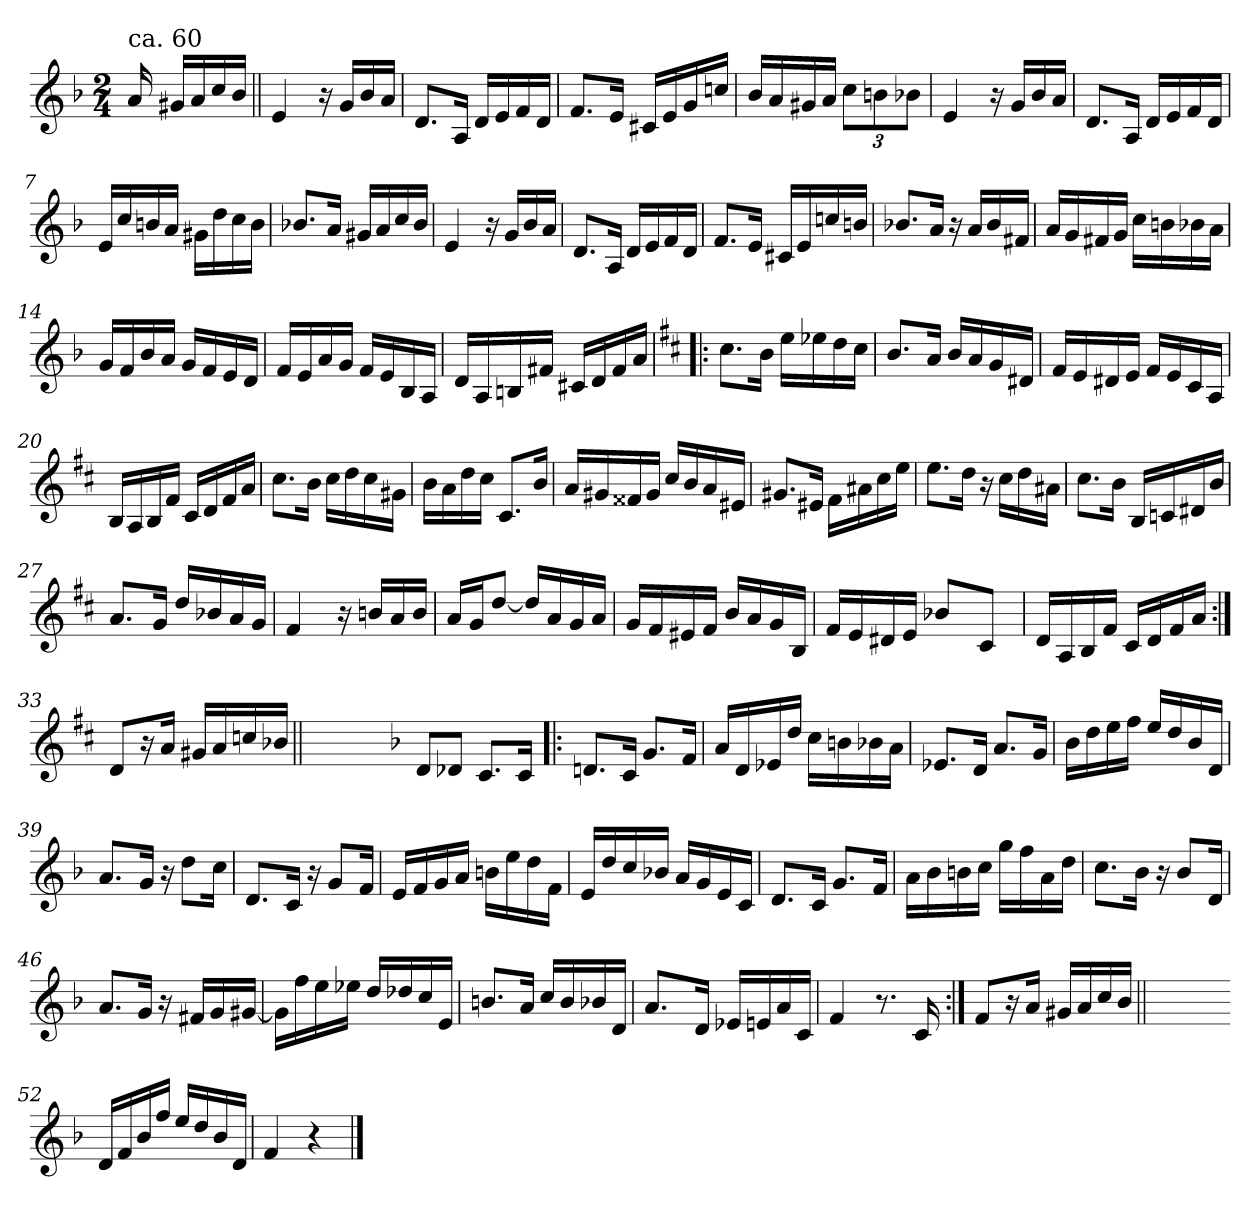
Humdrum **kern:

**kern
*part1
*staff1
*clefG2
*k[b-]
*F:
*M2/4
=
!LO:TX:a:t=ca. 60
16a/
16g#X/LL
16a/
16cc/
16b-/JJ
=1||
4e/
16r
16g/LL
16b-/
16a/JJ
=2
8.d/L
16A/Jk
16d/LL
16e/
16f/
16d/JJ
=3
8.f/L
16e/Jk
16c#X/LL
16e/
16g/
16ccn/JJ
!!LO:LB:g=z
=4
16b-/LL
16a/
16g#X/
16a/JJ
12cc\L
12bn\
12b-X\J
=5
4e/
16r
16g/LL
16b-/
16a/JJ
=6
8.d/L
16A/Jk
16d/LL
16e/
16f/
16d/JJ
=7
16e/LL
16cc/
16bn/
16a/JJ
16g#X\LL
16dd\
16cc\
16b\JJ
!!LO:LB:g=z
=8
8.b-X/L
16a/Jk
16g#X/LL
16a/
16cc/
16b-/JJ
=9
4e/
16r
16g/LL
16b-/
16a/JJ
=10
8.d/L
16A/Jk
16d/LL
16e/
16f/
16d/JJ
=11
8.f/L
16e/Jk
16c#X/LL
16e/
16ccn/
16bn/JJ
!!LO:LB:g=z
=12
8.b-X/L
16a/Jk
16r
16a/LL
16b-/
16f#X/JJ
=13
16a/LL
16g/
16f#X/
16g/JJ
16cc\LL
16bn\
16b-X\
16a\JJ
=14
16g/LL
16f/
16b-/
16a/JJ
16g/LL
16f/
16e/
16d/JJ
=15
16f/LL
16e/
16a/
16g/JJ
16f/LL
16e/
16B-/
16A/JJ
!!LO:LB:g=z
=16
16d/LL
16A/
16Bn/
16f#X/JJ
16c#X/LL
16d/
16f#/
16a/JJ
=17!|:
*k[f#c#]
*D:
8.cc#\L
16b\Jk
16ee\LL
16ee-X\
16dd\
16cc#\JJ
=18
8.b/L
16a/Jk
16b/LL
16a/
16g/
16d#X/JJ
=19
16f#/LL
16e/
16d#X/
16e/JJ
16f#/LL
16e/
16c#/
16A/JJ
!!LO:LB:g=z
=20
16B/LL
16A/
16B/
16f#/JJ
16c#/LL
16d/
16f#/
16a/JJ
=21
8.cc#\L
16b\Jk
16cc#\LL
16dd\
16cc#\
16g#X\JJ
=22
16b\LL
16a\
16dd\
16cc#\JJ
8.c#/L
16b/Jk
=23
16a/LL
16g#X/
16f##X/
16g#/JJ
16cc#/LL
16b/
16a/
16e#X/JJ
!!LO:LB:g=z
=24
8.g#X/L
16e#X/Jk
16f#\LL
16a#X\
16cc#\
16ee\JJ
=25
8.ee\L
16dd\Jk
16r
16cc#\LL
16dd\
16a#X\JJ
=26
8.cc#\L
16b\Jk
16B/LL
16cn/
16d#X/
16b/JJ
=27
8.a/L
16g/Jk
16dd/LL
16b-X/
16a/
16g/JJ
!!LO:LB:g=z
=28
4f#/
16r
16bn/LL
16a/
16b/JJ
=29
16a/LL
16g/J
[<8dd/J
16dd/LL]
16a/
16g/
16a/JJ
=30
16g/LL
16f#/
16e#X/
16f#/JJ
16b/LL
16a/
16g/
16B/JJ
=31
*^
16f#/LL	4ryy
16e/	.
16d#X/	.
16e/JJ	.
8b-X/L	16ryy
.	16ryy
8c#/J	16ryy
.	16ryy
*v	*v
!!LO:LB:g=z
=32
16d/LL
16A/
16B/
16f#/JJ
16c#/LL
16d/
16f#/
16a/JJ
=33:|!
8d/L
16r
16a/Jk
16g#X/LL
16a/
16ccn/
16b-X/JJ
=33X1||
*stria0
2ryy
!!LO:PB:g=z
=34-
*stria5
*k[b-]
*F:
8d/L
8d-X/J
8.c/L
16c/Jk
=35!|:
8.dn/L
16c/Jk
8.g/L
16f/Jk
=36
16a/LL
16d/
16e-X/
16dd/JJ
16cc\LL
16bn\
16b-X\
16a\JJ
=37
8.e-X/L
16d/Jk
8.a/L
16g/Jk
!!LO:LB:g=z
=38
16b-\LL
16dd\
16ee\
16ff\JJ
16ee/LL
16dd/
16b-/
16d/JJ
=39
8.a/L
16g/Jk
16r
8dd\L
16cc\Jk
=40
8.d/L
16c/Jk
16r
8g/L
16f/Jk
=41
16e/LL
16f/
16g/
16a/JJ
16bn\LL
16ee\
16dd\
16f\JJ
!!LO:LB:g=z
=42
16e/LL
16dd/
16cc/
16b-X/JJ
16a/LL
16g/
16e/
16c/JJ
=43
8.d/L
16c/Jk
8.g/L
16f/Jk
=44
16a\LL
16b-\
16bn\
16cc\JJ
16gg\LL
16ff\
16a\
16dd\JJ
=45
8.cc\L
16b-\Jk
16r
8b-/L
16d/Jk
!!LO:LB:g=z
=46
8.a/L
16g/Jk
16r
16f#X/LL
16g/
[16g#X/JJ
=47
16g#\LL]
16ff\
16ee\
16ee-X\JJ
16dd/LL
16dd-X/
16cc/
16e/JJ
=48
8.bn/L
16a/Jk
16cc/LL
16b/
16b-X/
16d/JJ
=49
*^
8.a/L	8ryy
.	8ryy
16d/Jk	.
16e-X/LL	8rcyy
16en/	.
16a/	8rcyy
16c/JJ	.
*v	*v
!!LO:LB:g=z
=50
4f/
8.r
16c/
=51:|!
8f/L
16r
16a/Jk
16g#X/LL
16a/
16cc/
16b-/JJ
=51X2||
*stria0
2ryy
!!LO:LB:g=z
=52-
*stria5
16d/LL
16f/
16b-/
16ff/JJ
16ee/LL
16dd/
16b-/
16d/JJ
=53
4f/
4r
==
*-
